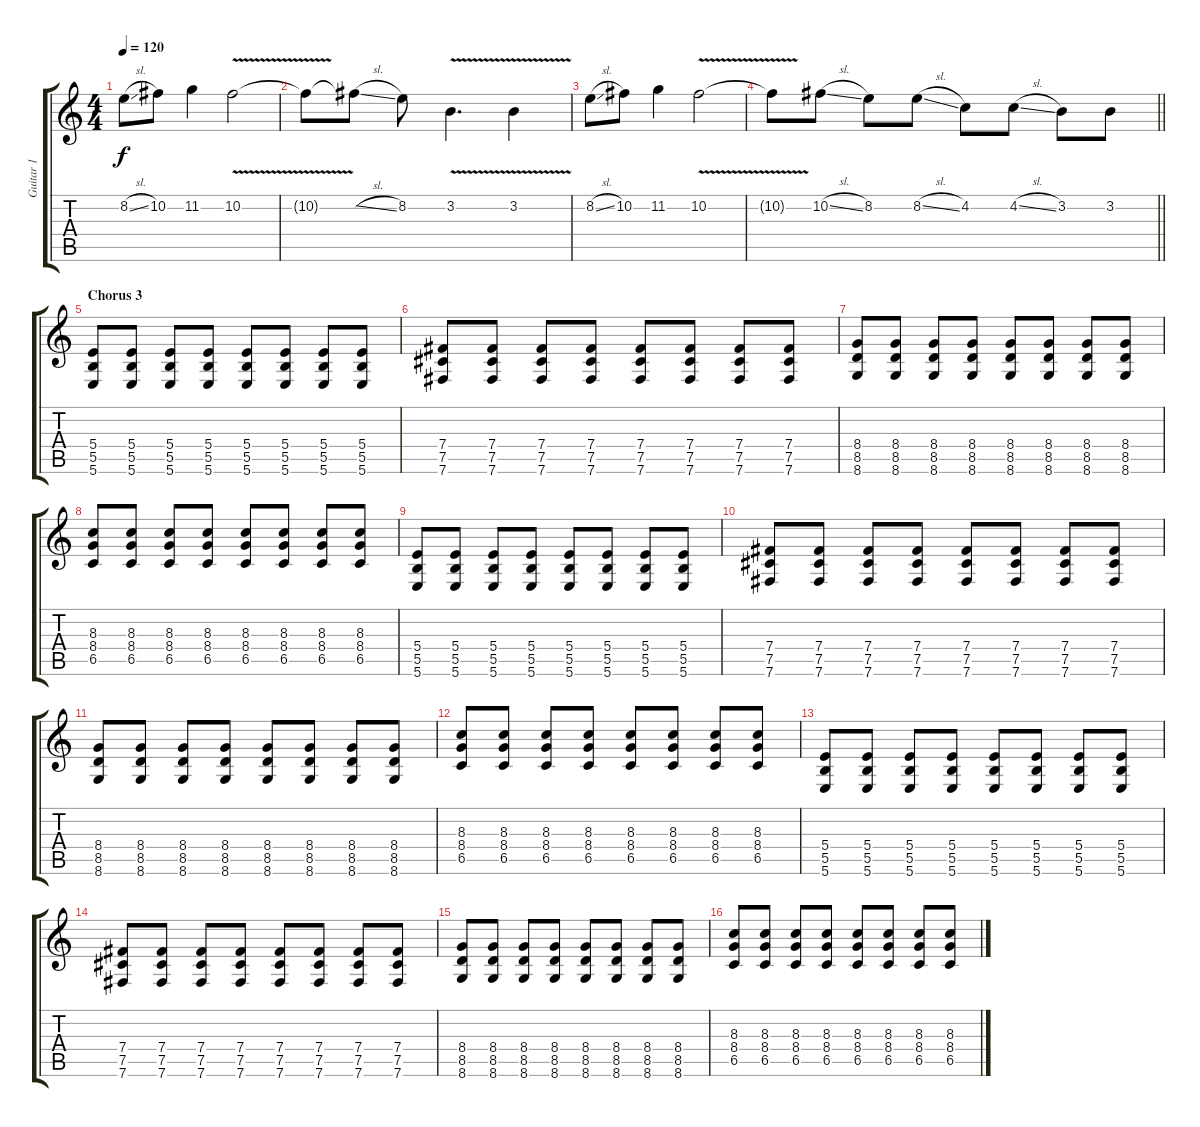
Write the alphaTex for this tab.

\track ("Guitar 1" "Guitar 1") {instrument overdrivenguitar}
\staff {score tabs}
\tuning (Db4 Ab3 E3 B2 Gb2 B1) {hide}
\ts (4 4)
\tempo 120
\clef g2
\ks c
8.2{sl}.8{dy f} 10.2.8 11.2.4 10.2{v}.2 |
10.2{t}.8 10.2{sl t}.8 8.2.8 3.2{v}.4{d} 3.2{v}.4 |
8.2{sl}.8 10.2.8 11.2.4 10.2{v}.2 |
\barLineRight lightlight
10.2{t}.8 10.2{sl}.8 8.2.8 8.2{sl}.8 4.2.8 4.2{sl}.8 3.2.8 3.2.8 |
\section ("" "Chorus 3")
(5.4 5.5 5.6).8 (5.4 5.5 5.6).8 (5.4 5.5 5.6).8 (5.4 5.5 5.6).8 (5.4 5.5 5.6).8 (5.4 5.5 5.6).8 (5.4 5.5 5.6).8 (5.4 5.5 5.6).8 |
(7.4 7.5 7.6).8 (7.4 7.5 7.6).8 (7.4 7.5 7.6).8 (7.4 7.5 7.6).8 (7.4 7.5 7.6).8 (7.4 7.5 7.6).8 (7.4 7.5 7.6).8 (7.4 7.5 7.6).8 |
(8.4 8.5 8.6).8 (8.4 8.5 8.6).8 (8.4 8.5 8.6).8 (8.4 8.5 8.6).8 (8.4 8.5 8.6).8 (8.4 8.5 8.6).8 (8.4 8.5 8.6).8 (8.4 8.5 8.6).8 |
(8.3 8.4 6.5).8 (8.3 8.4 6.5).8 (8.3 8.4 6.5).8 (8.3 8.4 6.5).8 (8.3 8.4 6.5).8 (8.3 8.4 6.5).8 (8.3 8.4 6.5).8 (8.3 8.4 6.5).8 |
(5.4 5.5 5.6).8 (5.4 5.5 5.6).8 (5.4 5.5 5.6).8 (5.4 5.5 5.6).8 (5.4 5.5 5.6).8 (5.4 5.5 5.6).8 (5.4 5.5 5.6).8 (5.4 5.5 5.6).8 |
(7.4 7.5 7.6).8 (7.4 7.5 7.6).8 (7.4 7.5 7.6).8 (7.4 7.5 7.6).8 (7.4 7.5 7.6).8 (7.4 7.5 7.6).8 (7.4 7.5 7.6).8 (7.4 7.5 7.6).8 |
(8.4 8.5 8.6).8 (8.4 8.5 8.6).8 (8.4 8.5 8.6).8 (8.4 8.5 8.6).8 (8.4 8.5 8.6).8 (8.4 8.5 8.6).8 (8.4 8.5 8.6).8 (8.4 8.5 8.6).8 |
(8.3 8.4 6.5).8 (8.3 8.4 6.5).8 (8.3 8.4 6.5).8 (8.3 8.4 6.5).8 (8.3 8.4 6.5).8 (8.3 8.4 6.5).8 (8.3 8.4 6.5).8 (8.3 8.4 6.5).8 |
(5.4 5.5 5.6).8 (5.4 5.5 5.6).8 (5.4 5.5 5.6).8 (5.4 5.5 5.6).8 (5.4 5.5 5.6).8 (5.4 5.5 5.6).8 (5.4 5.5 5.6).8 (5.4 5.5 5.6).8 |
(7.4 7.5 7.6).8 (7.4 7.5 7.6).8 (7.4 7.5 7.6).8 (7.4 7.5 7.6).8 (7.4 7.5 7.6).8 (7.4 7.5 7.6).8 (7.4 7.5 7.6).8 (7.4 7.5 7.6).8 |
(8.4 8.5 8.6).8 (8.4 8.5 8.6).8 (8.4 8.5 8.6).8 (8.4 8.5 8.6).8 (8.4 8.5 8.6).8 (8.4 8.5 8.6).8 (8.4 8.5 8.6).8 (8.4 8.5 8.6).8 |
(8.3 8.4 6.5).8 (8.3 8.4 6.5).8 (8.3 8.4 6.5).8 (8.3 8.4 6.5).8 (8.3 8.4 6.5).8 (8.3 8.4 6.5).8 (8.3 8.4 6.5).8 (8.3 8.4 6.5).8
